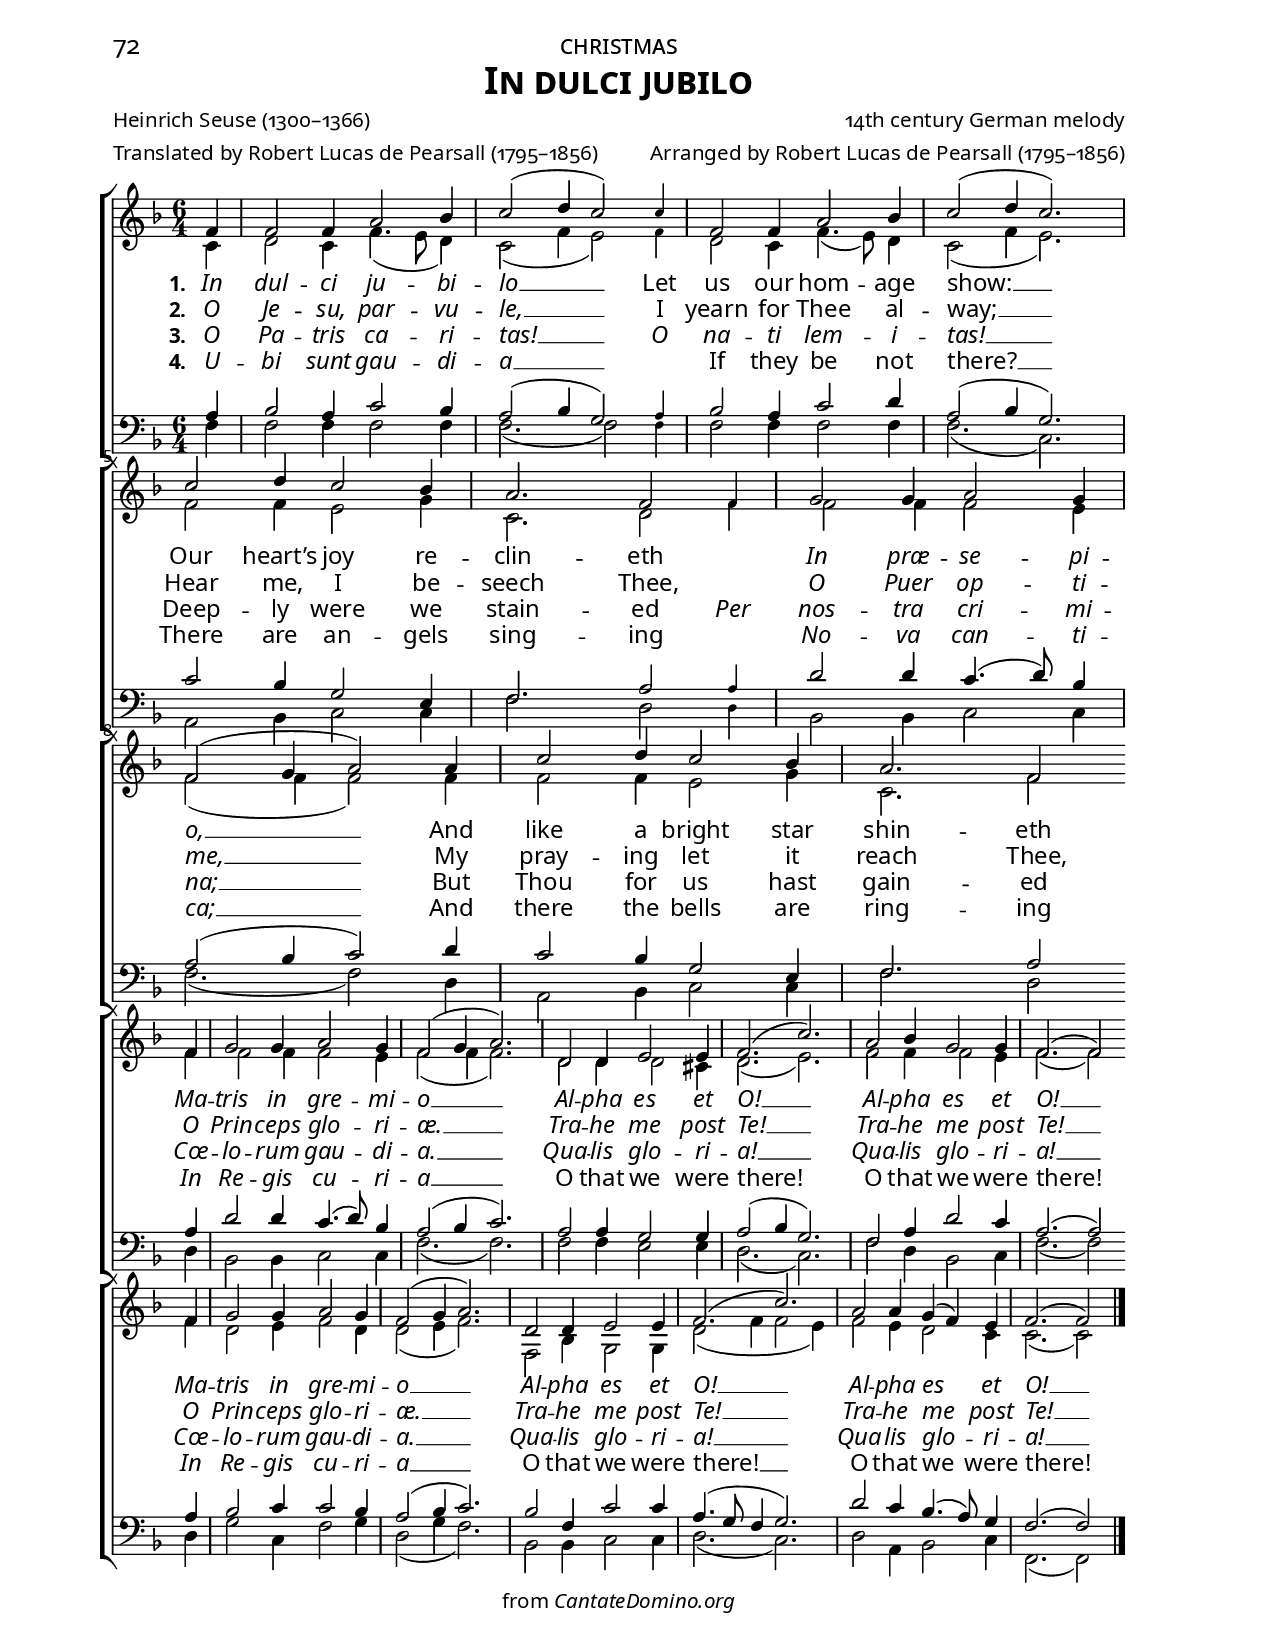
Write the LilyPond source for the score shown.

\version "2.14.2"
\include "util.ly"
\header {
  title = \markup{\override #'(font-name . "Garamond Premier Pro Semibold"){ \abs-fontsize #18 \smallCapsOldStyle"In dulci jubilo"}}
  poet = \markup\oldStyleNum"Heinrich Seuse (1300–1366)"
  meter = \markup\oldStyleNum"Translated by Robert Lucas de Pearsall (1795–1856)"
  composer = \markup\oldStyleNum"14th century German melody"
  arranger = \markup\oldStyleNum"Arranged by Robert Lucas de Pearsall (1795–1856)"
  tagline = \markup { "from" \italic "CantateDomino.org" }
}
\paper {
  %print-all-headers = ##t
  paper-height = 11\in
  paper-width = 8.5\in
  indent = 0\in
  %system-system-spacing = #'((basic-distance . 10) (padding . 0))
  system-system-spacing =
    #'((basic-distance . 0)
       (minimum-distance . 0)
       (padding . -5)
       (stretchability . 100))
  ragged-last-bottom = ##f
  ragged-bottom = ##f
  two-sided = ##t
  inner-margin = 1\in
  outer-margin = 0.75\in
  top-margin = 0.26\in
  bottom-margin = 0.25\in
  first-page-number = #072
  print-first-page-number = ##t
  headerLine = \markup{\override #'(font-name . "Garamond Premier Pro") \smallCapsOldStyle"christmas"}
  oddHeaderMarkup = \markup\fill-line{
     \override #'(font-name . "Garamond Premier Pro")\abs-fontsize #12.5
     \combine 
        \fill-line{"" \on-the-fly #print-page-number-check-first
        \oldStylePageNum""
        }
        \fill-line{\headerLine}
  }
  evenHeaderMarkup = \markup {
     \override #'(font-name . "Garamond Premier Pro")\abs-fontsize #12.5
     \combine
        \on-the-fly #print-page-number-check-first
        \oldStylePageNum""
        \fill-line{\headerLine}
  }
}
#(set-global-staff-size 18) \paper{ #(define fonts (make-pango-font-tree "Garamond Premier Pro" "Garamond Premier Pro" "Garamond Premier Pro" (/ 18 20))) }
global = {
  \key f \major
  \time 6/4
}

sopMusic = \relative c' {
  \partial 4 f4 |
  f2 f4 a2 bes4 |
  c2( d4 c2) \teeny c4 \normalsize |
  f,2 f4 a2 bes4 |
  c2( d4 c2.) | \break

  c2 d4 c2 bes4 |
  a2. f2 \teeny f4 \normalsize |
  g2 g4 a2 g4 |
  f2( g4 a2) a4 |
  c2 d4 c2 bes4 |
  a2. f2 \bar""\break f4 |

  g2 g4 a2 g4 |
  f2( g4 a2.) |
  d,2 d4 e2 e4 |
  f2.( c'2.) |
  a2 bes4 g2 g4 |
  f2.( f2) \bar""\break f4 |
  
  g2 g4 a2 g4 |
  f2( g4 a2.) |
  d,2 d4 e2 e4 |
  f2.( c'2.) |
  a2 a4 g4( f) e4 |
  \partial 4*5 f2.( f2) \bar "|."

}
sopWords = \lyricmode {
  
}

altoMusic = \relative c' {
  \partial 4 c4 |
  d2 c4 f4.( e8 d4) |
  c2( f4 e2) \teeny f4 \normalsize |
  d2 c4 f4.( e8) d4 |
  c2( f4 e2.) |

  f2 f4 e2 g4 |
  c,2. d2 \teeny f4 \normalsize |
  f2 f4 f2 e4 |
  f2( f4 f2) f4 |
  f2 f4 e2 g4 |
  c,2. f2 f4 |

  f2 f4 f2 e4 |
  f2( f4 f2.) |
  d2 d4 d2 cis4 |
  d2.( e2.) |
  f2 f4 f2 e4 |
  f2.( f2) f4 |

  d2 e4 f2 d4 |
  d2( e4 f2.) |
  f,2 bes4 g2 g4 |
  d'2( f4 f2 e4) |
  f2 e4 d2 c4 |
  \partial 4*5 c2.( c2)

}
altoWords = \lyricmode {
  \dropLyricsV
  \set stanza = #"1. "
  \markup\italic In \markup\italic dul -- \markup\italic ci \markup\italic ju -- \markup\italic bi -- \markup\italic lo __ Let us our hom -- age show: __
  Our heart’s joy re -- clin -- eth "" \markup\italic In \markup\italic præ -- \markup\italic se -- \markup\italic pi -- \markup\italic o, __
  And like a bright star shin -- eth
  \markup\italic Ma -- \markup\italic tris \markup\italic in \markup\italic gre -- \markup\italic mi -- \markup\italic o __
  \markup\italic Al -- \markup\italic pha \markup\italic es \markup\italic et \markup\italic O! __
  \markup\italic Al -- \markup\italic pha \markup\italic es \markup\italic et \markup\italic O! __

  \markup\italic Ma -- \markup\italic tris \markup\italic in \markup\italic gre -- \markup\italic mi -- \markup\italic o __
  \markup\italic Al -- \markup\italic pha \markup\italic es \markup\italic et \markup\italic O! __
  \markup\italic Al -- \markup\italic pha \markup\italic es \markup\italic et \markup\italic O! __
}
altoWordsII = \lyricmode {
  \dropLyricsV
  \set stanza = #"2. "
  \markup\italic O \markup\italic Je -- \markup\italic su, \markup\italic par -- \markup\italic vu -- \markup\italic le, __
  I yearn for Thee al -- way; __
  Hear me, I be -- seech Thee, ""
  \markup\italic O \markup\italic Puer \markup\italic op -- \markup\italic ti -- \markup\italic me, __
  My pray -- ing let it reach Thee,
  \markup\italic O \markup\italic Prin -- \markup\italic ceps \markup\italic glo -- \markup\italic ri -- \markup\italic æ. __
  \markup\italic Tra -- \markup\italic he \markup\italic me \markup\italic post \markup\italic Te! __
  \markup\italic Tra -- \markup\italic he \markup\italic me \markup\italic post \markup\italic Te! __
  \markup\italic O \markup\italic Prin -- \markup\italic ceps \markup\italic glo -- \markup\italic ri -- \markup\italic æ. __
  \markup\italic Tra -- \markup\italic he \markup\italic me \markup\italic post \markup\italic Te! __
  \markup\italic Tra -- \markup\italic he \markup\italic me \markup\italic post \markup\italic Te! __
}
altoWordsIII = \lyricmode {
  \dropLyricsV
  \set stanza = #"3. "
  \markup\italic O \markup\italic Pa -- \markup\italic tris \markup\italic ca -- \markup\italic ri -- \markup\italic tas! __
  \markup\italic O \markup\italic na -- \markup\italic ti \markup\italic lem -- \markup\italic i -- \markup\italic tas! __
  Deep -- ly were we stain -- ed
  \markup\italic Per \markup\italic nos -- \markup\italic tra \markup\italic cri -- \markup\italic mi -- \markup\italic na; __
  But Thou for us hast gain -- ed
  \markup\italic Cœ -- \markup\italic lo -- \markup\italic rum \markup\italic gau -- \markup\italic di -- \markup\italic a. __
    \markup\italic Qua -- \markup\italic lis \markup\italic glo -- \markup\italic ri -- \markup\italic a! __
    \markup\italic Qua -- \markup\italic lis \markup\italic glo -- \markup\italic ri -- \markup\italic a! __
  \markup\italic Cœ -- \markup\italic lo -- \markup\italic rum \markup\italic gau -- \markup\italic di -- \markup\italic a. __
    \markup\italic Qua -- \markup\italic lis \markup\italic glo -- \markup\italic ri -- \markup\italic a! __
    \markup\italic Qua -- \markup\italic lis \markup\italic glo -- \markup\italic ri -- \markup\italic a! __
}
altoWordsIV = \lyricmode {
  \dropLyricsV
  \set stanza = #"4. "
  \markup\italic U -- \markup\italic bi \markup\italic sunt \markup\italic gau -- \markup\italic di -- \markup\italic a __
  "" If they be not there? __
  There are an -- gels sing -- ing ""
  \markup\italic No -- \markup\italic va \markup\italic can -- \markup\italic ti -- \markup\italic ca; __
  And there the bells are ring -- ing
  \markup\italic In \markup\italic Re -- \markup\italic gis \markup\italic cu -- \markup\italic ri -- \markup\italic a __
  O that we were there! O that we were there!
  \markup\italic In \markup\italic Re -- \markup\italic gis \markup\italic cu -- \markup\italic ri -- \markup\italic a __
  O that we were there! __ O that we were there!
}

tenorMusic = \relative c' {
  \partial 4 a4 |
  bes2 a4 c2 bes4 |
  a2( bes4 g2) \teeny a4 \normalsize |
  bes2 a4 c2 d4 |
  a2( bes4 g2.) |

  c2 bes4 g2 e4 |
  f2. a2 \teeny a4 \normalsize |
  d2 d4 c4.( d8) bes4 |
  a2( bes4 c2) d4 |
  c2 bes4 g2 e4 |
  f2. a2 a4 |

  d2 d4 c4.( d8) bes4 |
  a2( bes4 c2.) |
  a2 a4 g2 g4 |
  a2( bes4 g2.) |
  f2 a4 d2 c4 |
  a2.( a2) a4 |

  bes2 c4 c2 bes4 |
  a2( bes4 c2.) |
  bes2 f4 c'2 c4 |
  a4.( g8 f4 g2.) |
  d'2 c4 bes4.( a8) g4 |
  \partial 4*5 f2.( f2)
}
tenorWords = \lyricmode {

}

bassMusic = \relative c {
  \partial 4 f4 |
  f2 f4 f2 f4 |
  f2.( f2) \teeny f4 \normalsize |
  f2 f4 f2 f4 |
  f2.( c2.) |

  a2 bes4 c2 c4 |
  f2. d2 \teeny d4 \normalsize |
  bes2 bes4 c2 c4 |
  f2.( f2) d4 |
  a2 bes4 c2 c4 |
  f2. d2 d4 |

  bes2 bes4 c2 c4 |
  f2.( f2.) |
  f2 f4 e2 e4 |
  d2.( c2.) |
  f2 d4 bes2 c4 |
  f2.( f2) d4 |

  g2 c,4 f2 g4 |
  d2( g4 f2.) |
  bes,2 bes4 c2 c4 |
  d2.( c2.) |
  d2 a4 bes2 c4 |
  \partial 4*5 f,2.( f2)

}
bassWords = \lyricmode {

}

\score {
  <<
   \new ChoirStaff <<
%    \new Lyrics = sopranos \with { \override VerticalAxisGroup #'nonstaff-relatedstaff-spacing = #'((basic-distance . 1)) }
    \new Staff = women <<
      \new Voice = "sopranos" { \voiceOne << \global \sopMusic >> }
      \new Voice = "altos" { \voiceTwo << \global \altoMusic >> }
    >>
    \new Lyrics \with { alignAboveContext = #"women" \override VerticalAxisGroup #'nonstaff-relatedstaff-spacing = #'((basic-distance . 1))} \lyricsto "sopranos" \sopWords
    \new Lyrics = "altosIV"  \with { alignBelowContext = #"women" } \lyricsto "sopranos" \altoWordsIV
    \new Lyrics = "altosIII"  \with { alignBelowContext = #"women" } \lyricsto "sopranos" \altoWordsIII
    \new Lyrics = "altosII"  \with { alignBelowContext = #"women" } \lyricsto "sopranos" \altoWordsII
    \new Lyrics = "altos"  \with { alignBelowContext = #"women" \override VerticalAxisGroup #'nonstaff-relatedstaff-spacing = #'((basic-distance . 1))} \lyricsto "sopranos" \altoWords
   \new Staff = men <<
      \clef bass
      \new Voice = "tenors" { \voiceOne << \global \tenorMusic >> }
      \new Voice = "basses" { \voiceTwo << \global \bassMusic >> }
    >>
    \new Lyrics \with { alignAboveContext = #"men" \override VerticalAxisGroup #'nonstaff-relatedstaff-spacing = #'((basic-distance . 1)) } \lyricsto "tenors" \tenorWords
    \new Lyrics \with { alignBelowContext = #"men" \override VerticalAxisGroup #'nonstaff-relatedstaff-spacing = #'((basic-distance . 1)) } \lyricsto "basses" \bassWords
  >>
%    \new PianoStaff << \new Staff { \new Voice { \pianoRH } } \new Staff { \clef "bass" \pianoLH } >>
  >>
  \layout {
  \context {
    \Lyrics
    \override LyricText #'font-size = #1.3
  }
    \context {
      \Score
      \override SpacingSpanner #'base-shortest-duration = #(ly:make-moment 1 2)
      \override SpacingSpanner #'common-shortest-duration = #(ly:make-moment 1 2)
    }
    \context {
      % Remove all empty staves
      % \Staff \RemoveEmptyStaves \override VerticalAxisGroup #'remove-first = ##t
    }
    \context {
      \Lyrics
      \override LyricText #'X-offset = #center-on-word
    }
  }
}

